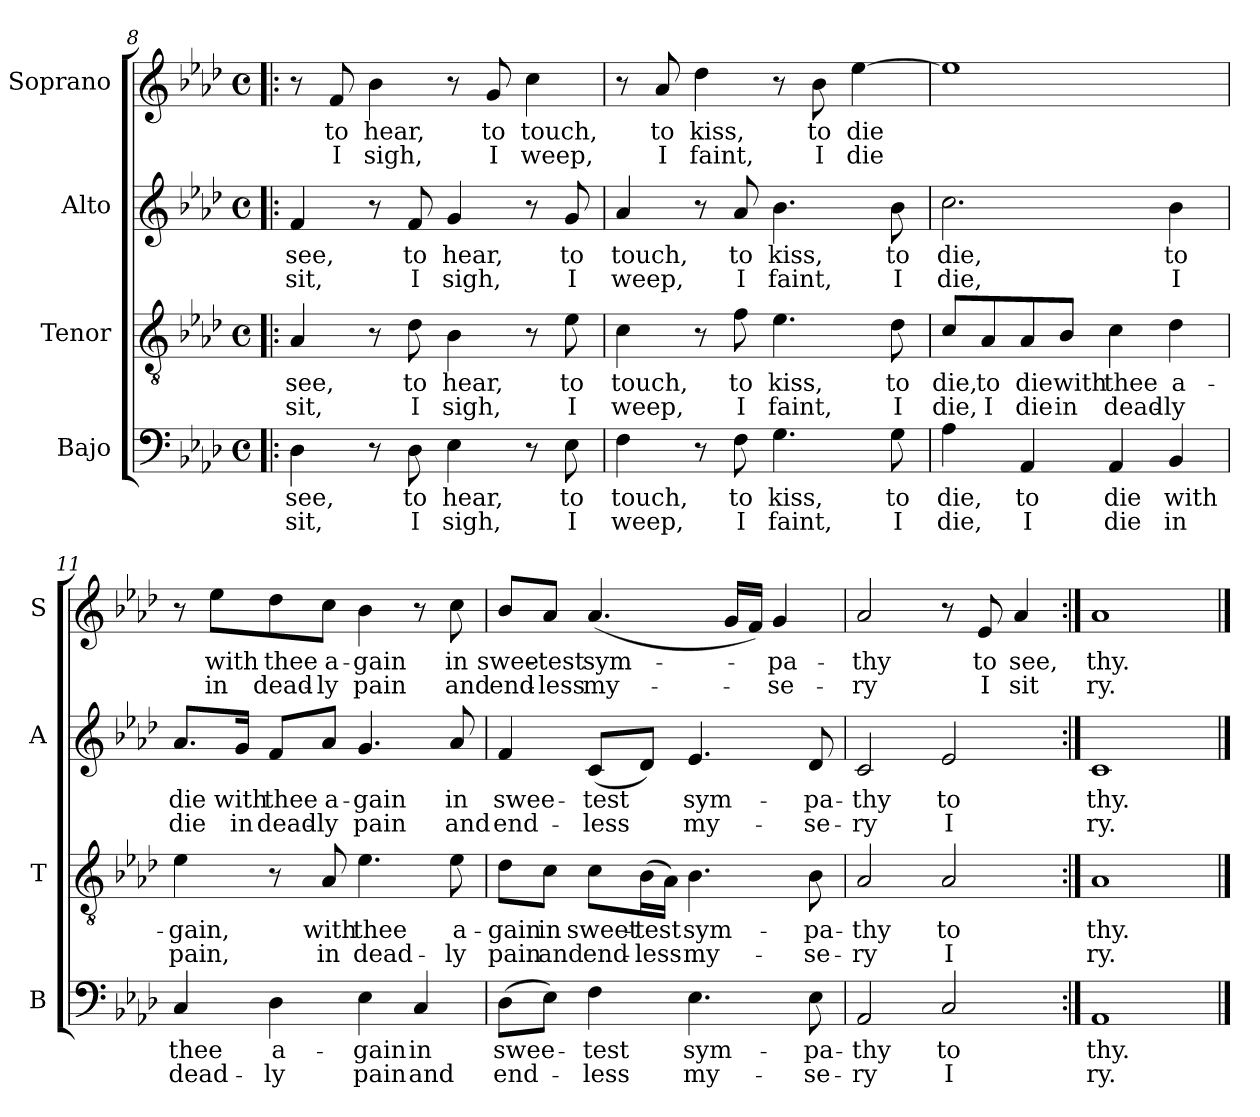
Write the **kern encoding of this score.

**kern	**text	**text	**kern	**text	**text	**kern	**text	**text	**kern	**text	**text
*part4	*part4	*part4	*part3	*part3	*part3	*part2	*part2	*part2	*part1	*part1	*part1
*staff4	*staff4	*staff4	*staff3	*staff3	*staff3	*staff2	*staff2	*staff2	*staff1	*staff1	*staff1
*I"Bajo	*	*	*I"Tenor	*	*	*I"Alto	*	*	*I"Soprano	*	*
*I'B	*	*	*I'T	*	*	*I'A	*	*	*I'S	*	*
!!LO:PB:g=z
*clefF4	*	*	*clefGv2	*	*	*clefG2	*	*	*clefG2	*	*
*k[b-e-a-d-]	*	*	*k[b-e-a-d-]	*	*	*k[b-e-a-d-]	*	*	*k[b-e-a-d-]	*	*
*A-:	*	*	*A-:	*	*	*A-:	*	*	*A-:	*	*
*M4/4	*	*	*M4/4	*	*	*M4/4	*	*	*M4/4	*	*
*met(c)	*	*	*met(c)	*	*	*met(c)	*	*	*met(c)	*	*
=8!|:	=8!|:	=8!|:	=8!|:	=8!|:	=8!|:	=8!|:	=8!|:	=8!|:	=8!|:	=8!|:	=8!|:
!	!LO:LY:b	!LO:LY:b	!	!LO:LY:b	!LO:LY:b	!	!LO:LY:b	!LO:LY:b	!	!	!
4D-\	see,	sit,	4A-/	see,	sit,	4f/	see,	sit,	8r	.	.
!	!	!	!	!	!	!	!	!	!	!LO:LY:b	!LO:LY:b
.	.	.	.	.	.	.	.	.	8f/	to	I
!	!	!	!	!	!	!	!	!	!	!LO:LY:b	!LO:LY:b
8r	.	.	8r	.	.	8r	.	.	4b-\	hear,	sigh,
!	!LO:LY:b	!LO:LY:b	!	!LO:LY:b	!LO:LY:b	!	!LO:LY:b	!LO:LY:b	!	!	!
8D-\	to	I	8d-\	to	I	8f/	to	I	.	.	.
!	!LO:LY:b	!LO:LY:b	!	!LO:LY:b	!LO:LY:b	!	!LO:LY:b	!LO:LY:b	!	!	!
4E-\	hear,	sigh,	4B-\	hear,	sigh,	4g/	hear,	sigh,	8r	.	.
!	!	!	!	!	!	!	!	!	!	!LO:LY:b	!LO:LY:b
.	.	.	.	.	.	.	.	.	8g/	to	I
!	!	!	!	!	!	!	!	!	!	!LO:LY:b	!LO:LY:b
8r	.	.	8r	.	.	8r	.	.	4cc\	touch,	weep,
!	!LO:LY:b	!LO:LY:b	!	!LO:LY:b	!LO:LY:b	!	!LO:LY:b	!LO:LY:b	!	!	!
8E-\	to	I	8e-\	to	I	8g/	to	I	.	.	.
=9	=9	=9	=9	=9	=9	=9	=9	=9	=9	=9	=9
!	!LO:LY:b	!LO:LY:b	!	!LO:LY:b	!LO:LY:b	!	!LO:LY:b	!LO:LY:b	!	!	!
4F\	touch,	weep,	4c\	touch,	weep,	4a-/	touch,	weep,	8r	.	.
!	!	!	!	!	!	!	!	!	!	!LO:LY:b	!LO:LY:b
.	.	.	.	.	.	.	.	.	8a-/	to	I
!	!	!	!	!	!	!	!	!	!	!LO:LY:b	!LO:LY:b
8r	.	.	8r	.	.	8r	.	.	4dd-\	kiss,	faint,
!	!LO:LY:b	!LO:LY:b	!	!LO:LY:b	!LO:LY:b	!	!LO:LY:b	!LO:LY:b	!	!	!
8F\	to	I	8f\	to	I	8a-/	to	I	.	.	.
!	!LO:LY:b	!LO:LY:b	!	!LO:LY:b	!LO:LY:b	!	!LO:LY:b	!LO:LY:b	!	!	!
4.G\	kiss,	faint,	4.e-\	kiss,	faint,	4.b-\	kiss,	faint,	8r	.	.
!	!	!	!	!	!	!	!	!	!	!LO:LY:b	!LO:LY:b
.	.	.	.	.	.	.	.	.	8b-\	to	I
!	!	!	!	!	!	!	!	!	!	!LO:LY:b	!LO:LY:b
.	.	.	.	.	.	.	.	.	[4ee-\	die	die
!	!LO:LY:b	!LO:LY:b	!	!LO:LY:b	!LO:LY:b	!	!LO:LY:b	!LO:LY:b	!	!	!
8G\	to	I	8d-\	to	I	8b-\	to	I	.	.	.
=10	=10	=10	=10	=10	=10	=10	=10	=10	=10	=10	=10
!	!LO:LY:b	!LO:LY:b	!	!LO:LY:b	!LO:LY:b	!	!LO:LY:b	!LO:LY:b	!	!	!
4A-\	die,	die,	8c/L	die,	die,	2.cc\	die,	die,	1ee-]	.	.
!	!	!	!	!LO:LY:b	!LO:LY:b	!	!	!	!	!	!
.	.	.	8A-/	to	I	.	.	.	.	.	.
!	!LO:LY:b	!LO:LY:b	!	!LO:LY:b	!LO:LY:b	!	!	!	!	!	!
4AA-/	to	I	8A-/	die	die	.	.	.	.	.	.
!	!	!	!	!LO:LY:b	!LO:LY:b	!	!	!	!	!	!
.	.	.	8B-/J	with	in	.	.	.	.	.	.
!	!LO:LY:b	!LO:LY:b	!	!LO:LY:b	!LO:LY:b	!	!	!	!	!	!
4AA-/	die	die	4c\	thee	dead-	.	.	.	.	.	.
!	!LO:LY:b	!LO:LY:b	!	!LO:LY:b	!LO:LY:b	!	!LO:LY:b	!LO:LY:b	!	!	!
4BB-/	with	in	4d-\	a-	-ly	4b-\	to	I	.	.	.
!!LO:LB:g=z
=11	=11	=11	=11	=11	=11	=11	=11	=11	=11	=11	=11
!	!LO:LY:b	!LO:LY:b	!	!LO:LY:b	!LO:LY:b	!	!LO:LY:b	!LO:LY:b	!	!	!
4C/	thee	dead-	4e-\	-gain,	pain,	8.a-/L	die	die	8r	.	.
!	!	!	!	!	!	!	!	!	!	!LO:LY:b	!LO:LY:b
.	.	.	.	.	.	.	.	.	8ee-\L	with	in
!	!	!	!	!	!	!	!LO:LY:b	!LO:LY:b	!	!	!
.	.	.	.	.	.	16g/Jk	with	in	.	.	.
!	!LO:LY:b	!LO:LY:b	!	!	!	!	!LO:LY:b	!LO:LY:b	!	!LO:LY:b	!LO:LY:b
4D-\	a-	-ly	8r	.	.	8f/L	thee	dead-	8dd-\	thee	dead-
!	!	!	!	!LO:LY:b	!LO:LY:b	!	!LO:LY:b	!LO:LY:b	!	!LO:LY:b	!LO:LY:b
.	.	.	8A-/	with	in	8a-/J	a-	-ly	8cc\J	a-	-ly
!	!LO:LY:b	!LO:LY:b	!	!LO:LY:b	!LO:LY:b	!	!LO:LY:b	!LO:LY:b	!	!LO:LY:b	!LO:LY:b
4E-\	-gain	pain	4.e-\	thee	dead-	4.g/	-gain	pain	4b-\	-gain	pain
!	!LO:LY:b	!LO:LY:b	!	!	!	!	!	!	!	!	!
4C/	in	and	.	.	.	.	.	.	8r	.	.
!	!	!	!	!LO:LY:b	!LO:LY:b	!	!LO:LY:b	!LO:LY:b	!	!LO:LY:b	!LO:LY:b
.	.	.	8e-\	a-	-ly	8a-/	in	and	8cc\	in	and
=12	=12	=12	=12	=12	=12	=12	=12	=12	=12	=12	=12
!	!LO:LY:b	!LO:LY:b	!	!LO:LY:b	!LO:LY:b	!	!LO:LY:b	!LO:LY:b	!	!LO:LY:b	!LO:LY:b
(>8D-\L	swee-	end-	8d-\L	-gain	pain	4f/	swee-	end-	8b-/L	swee-	end-
!	!	!	!	!LO:LY:b	!LO:LY:b	!	!	!	!	!LO:LY:b	!LO:LY:b
8E-\J)	.	.	8c\J	in	and	.	.	.	8a-/J	-test	-less
!	!LO:LY:b	!LO:LY:b	!	!LO:LY:b	!LO:LY:b	!	!LO:LY:b	!LO:LY:b	!	!LO:LY:b	!LO:LY:b
4F\	-test	-less	8c\L	sweet-	end-	(<8c/L	-test	-less	(<4.a-/	sym-	my-
!	!	!	!	!LO:LY:b	!LO:LY:b	!	!	!	!	!	!
.	.	.	(>16B-\L	-test	-less	8d-/J)	.	.	.	.	.
.	.	.	16A-\JJ)	.	.	.	.	.	.	.	.
!	!LO:LY:b	!LO:LY:b	!	!LO:LY:b	!LO:LY:b	!	!LO:LY:b	!LO:LY:b	!	!	!
4.E-\	sym-	my-	4.B-\	sym-	my-	4.e-/	sym-	my-	.	.	.
.	.	.	.	.	.	.	.	.	16g/LL	.	.
.	.	.	.	.	.	.	.	.	16f/JJ)	.	.
!	!	!	!	!	!	!	!	!	!	!LO:LY:b	!LO:LY:b
.	.	.	.	.	.	.	.	.	4g/	-pa-	-se-
!	!LO:LY:b	!LO:LY:b	!	!LO:LY:b	!LO:LY:b	!	!LO:LY:b	!LO:LY:b	!	!	!
8E-\	-pa-	-se-	8B-\	-pa-	-se-	8d-/	-pa-	-se-	.	.	.
=13	=13	=13	=13	=13	=13	=13	=13	=13	=13	=13	=13
!	!LO:LY:b	!LO:LY:b	!	!LO:LY:b	!LO:LY:b	!	!LO:LY:b	!LO:LY:b	!	!LO:LY:b	!LO:LY:b
2AA-/	-thy	-ry	2A-/	-thy	-ry	2c/	-thy	-ry	2a-/	-thy	-ry
!	!LO:LY:b	!LO:LY:b	!	!LO:LY:b	!LO:LY:b	!	!LO:LY:b	!LO:LY:b	!	!	!
2C/	to	I	2A-/	to	I	2e-/	to	I	8r	.	.
!	!	!	!	!	!	!	!	!	!	!LO:LY:b	!LO:LY:b
.	.	.	.	.	.	.	.	.	8e-/	to	I
!	!	!	!	!	!	!	!	!	!	!LO:LY:b	!LO:LY:b
.	.	.	.	.	.	.	.	.	4a-/	see,	sit
=14:|!	=14:|!	=14:|!	=14:|!	=14:|!	=14:|!	=14:|!	=14:|!	=14:|!	=14:|!	=14:|!	=14:|!
!	!LO:LY:b	!LO:LY:b	!	!LO:LY:b	!LO:LY:b	!	!LO:LY:b	!LO:LY:b	!	!LO:LY:b	!LO:LY:b
1AA-	thy.	ry.	1A-	thy.	ry.	1c	thy.	ry.	1a-	thy.	ry.
==	==	==	==	==	==	==	==	==	==	==	==
*-	*-	*-	*-	*-	*-	*-	*-	*-	*-	*-	*-
